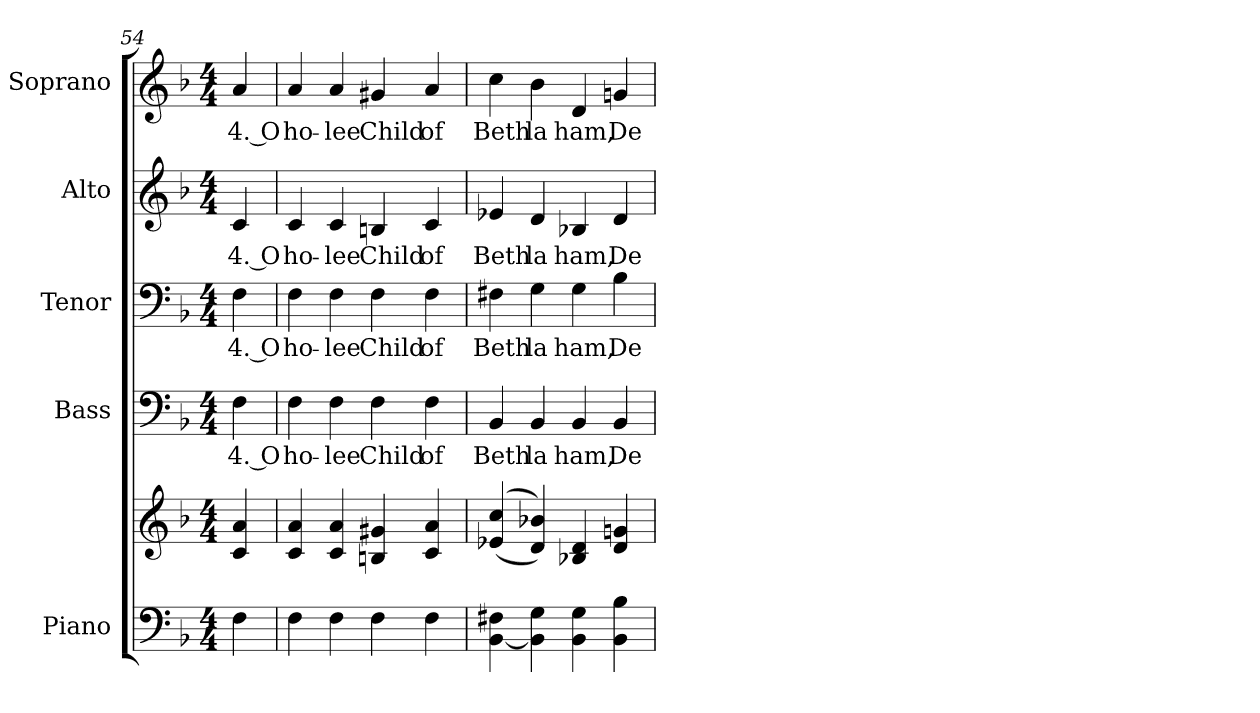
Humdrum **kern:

**kern	**kern	**kern	**text	**kern	**text	**kern	**text	**kern	**text
*part5	*part5	*part4	*part4	*part3	*part3	*part2	*part2	*part1	*part1
*staff6	*staff5	*staff4	*staff4	*staff3	*staff3	*staff2	*staff2	*staff1	*staff1
*I"Piano	*	*I"Bass	*	*I"Tenor	*	*I"Alto	*	*I"Soprano	*
*I'Pno.	*	*I'B.	*	*I'T.	*	*I'A.	*	*I'S.	*
*clefF4	*clefG2	*clefF4	*	*clefF4	*	*clefG2	*	*clefG2	*
*k[b-]	*k[b-]	*k[b-]	*	*k[b-]	*	*k[b-]	*	*k[b-]	*
*F:	*F:	*F:	*	*F:	*	*F:	*	*F:	*
*M4/4	*M4/4	*M4/4	*	*M4/4	*	*M4/4	*	*M4/4	*
=54	=54	=54	=54	=54	=54	=54	=54	=54	=54
!	!	!	!LO:LY:b:color=#000000	!	!	!	!	!	!
!	!	!	!	!	!LO:LY:b:color=#000000	!	!	!	!
!	!	!	!	!	!	!	!LO:LY:b:color=#000000	!	!
!	!	!	!	!	!	!	!	!	!LO:LY:b:color=#000000
4Fi\	4ci/ 4ai	4Fi\	4. O	4Fi\	4. O	4ci/	4. O	4ai/	4. O
=55	=55	=55	=55	=55	=55	=55	=55	=55	=55
!	!	!	!LO:LY:b:color=#000000	!	!	!	!	!	!
!	!	!	!	!	!LO:LY:b:color=#000000	!	!	!	!
!	!	!	!	!	!	!	!LO:LY:b:color=#000000	!	!
!	!	!	!	!	!	!	!	!	!LO:LY:b:color=#000000
4Fi\	4ci/ 4ai	4Fi\	ho-	4Fi\	ho-	4ci/	ho-	4ai/	ho-
!	!	!	!LO:LY:b:color=#000000	!	!	!	!	!	!
!	!	!	!	!	!LO:LY:b:color=#000000	!	!	!	!
!	!	!	!	!	!	!	!LO:LY:b:color=#000000	!	!
!	!	!	!	!	!	!	!	!	!LO:LY:b:color=#000000
4Fi\	4ci/ 4ai	4Fi\	-lee	4Fi\	-lee	4ci/	-lee	4ai/	-lee
!	!	!	!LO:LY:b:color=#000000	!	!	!	!	!	!
!	!	!	!	!	!LO:LY:b:color=#000000	!	!	!	!
!	!	!	!	!	!	!	!LO:LY:b:color=#000000	!	!
!	!	!	!	!	!	!	!	!	!LO:LY:b:color=#000000
4Fi\	4Bni/ 4g#Xi	4Fi\	Child	4Fi\	Child	4Bni/	Child	4g#Xi/	Child
!	!	!	!LO:LY:b:color=#000000	!	!	!	!	!	!
!	!	!	!	!	!LO:LY:b:color=#000000	!	!	!	!
!	!	!	!	!	!	!	!LO:LY:b:color=#000000	!	!
!	!	!	!	!	!	!	!	!	!LO:LY:b:color=#000000
4Fi\	4ci/ 4ai	4Fi\	of	4Fi\	of	4ci/	of	4ai/	of
=56	=56	=56	=56	=56	=56	=56	=56	=56	=56
!	!	!	!LO:LY:b:color=#000000	!	!	!	!	!	!
!	!	!	!	!	!LO:LY:b:color=#000000	!	!	!	!
!	!	!	!	!	!	!	!LO:LY:b:color=#000000	!	!
!	!	!	!	!	!	!	!	!	!LO:LY:b:color=#000000
[<4BB-i\ 4F#Xi	((4e-Xi/ 4cci	4BB-i/	Beth	4F#Xi\	Beth	4e-Xi/	Beth	4cci\	Beth
!	!	!	!LO:LY:b:color=#000000	!	!	!	!	!	!
!	!	!	!	!	!LO:LY:b:color=#000000	!	!	!	!
!	!	!	!	!	!	!	!LO:LY:b:color=#000000	!	!
!	!	!	!	!	!	!	!	!	!LO:LY:b:color=#000000
4BB-i\] 4Gi	4di/ 4b-Xi))	4BB-i/	la	4Gi\	la	4di/	la	4b-i\	la
!	!	!	!LO:LY:b:color=#000000	!	!	!	!	!	!
!	!	!	!	!	!LO:LY:b:color=#000000	!	!	!	!
!	!	!	!	!	!	!	!LO:LY:b:color=#000000	!	!
!	!	!	!	!	!	!	!	!	!LO:LY:b:color=#000000
4BB-i\ 4Gi	4B-Xi/ 4di	4BB-i/	ham,	4Gi\	ham,	4B-Xi/	ham,	4di/	ham,
!	!	!	!LO:LY:b:color=#000000	!	!	!	!	!	!
!	!	!	!	!	!LO:LY:b:color=#000000	!	!	!	!
!	!	!	!	!	!	!	!LO:LY:b:color=#000000	!	!
!	!	!	!	!	!	!	!	!	!LO:LY:b:color=#000000
4BB-i\ 4B-i	4di/ 4gni	4BB-i/	De-	4B-i\	De-	4di/	De-	4gni/	De-
=	=	=	=	=	=	=	=	=	=
*-	*-	*-	*-	*-	*-	*-	*-	*-	*-
